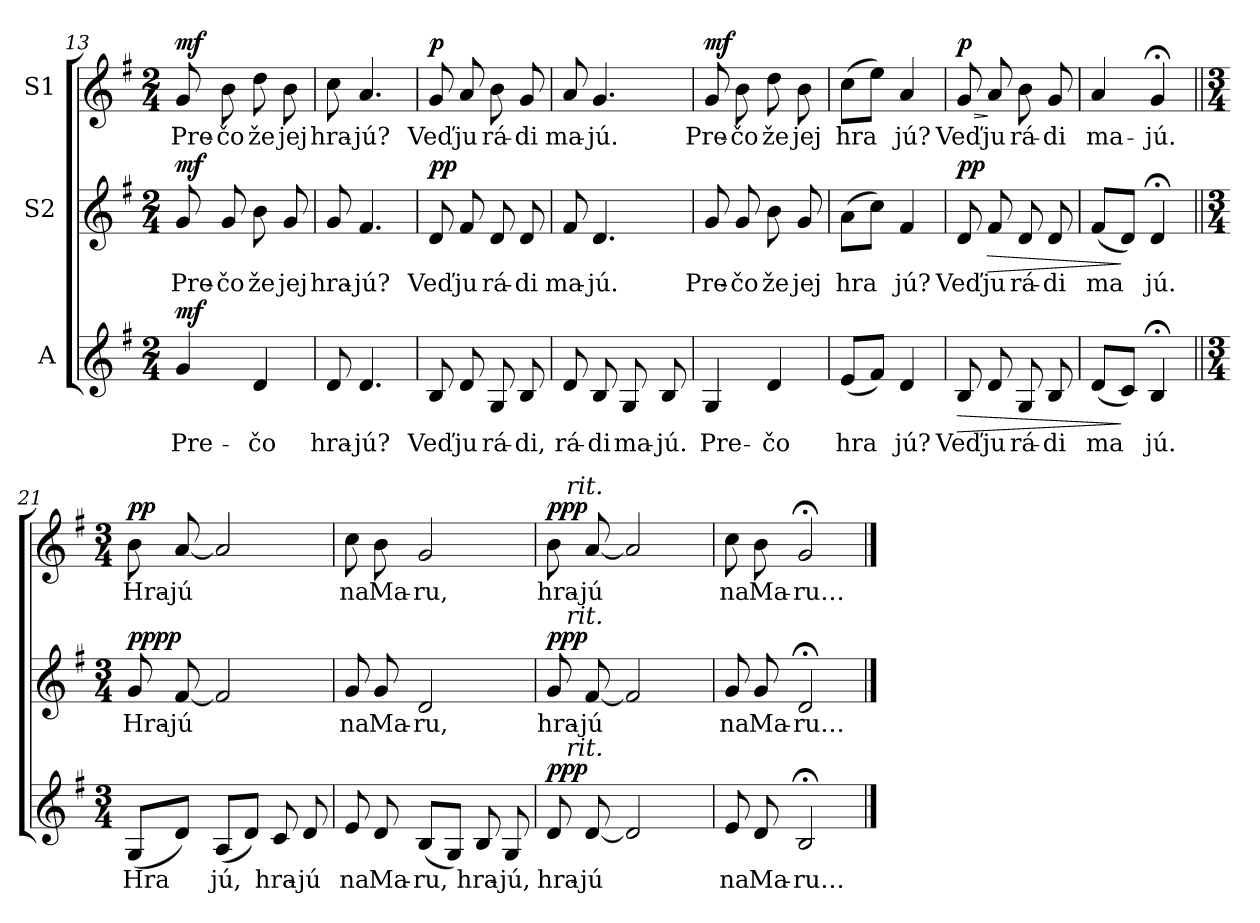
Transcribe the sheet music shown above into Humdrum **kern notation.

**kern	**text	**dynam	**kern	**text	**dynam	**kern	**text	**dynam
*part3	*part3	*part3	*part2	*part2	*part2	*part1	*part1	*part1
*staff3	*staff3	*staff3	*staff2	*staff2	*staff2	*staff1	*staff1	*staff1
*I"A	*	*	*I"S2	*	*	*I"S1	*	*
*clefG2	*	*	*clefG2	*	*	*clefG2	*	*
*k[f#]	*	*	*k[f#]	*	*	*k[f#]	*	*
*G:	*	*	*G:	*	*	*G:	*	*
*M2/4	*	*	*M2/4	*	*	*M2/4	*	*
=13	=13	=13	=13	=13	=13	=13	=13	=13
!	!LO:LY:b:rj	!LO:DY:a	!	!LO:LY:b:rj	!LO:DY:a	!	!LO:LY:b:rj	!LO:DY:a
4g/	Pre-	mf	8g/	Pre-	mf	8g/	Pre-	mf
!	!	!	!	!LO:LY:b:rj	!	!	!LO:LY:b:rj	!
.	.	.	8g/	-čo	.	8b\	-čo	.
!	!LO:LY:b:rj	!	!	!LO:LY:b:rj	!	!	!LO:LY:b:rj	!
4d/	-čo	.	8b\	že	.	8dd\	že	.
!	!	!	!	!LO:LY:b:rj	!	!	!LO:LY:b:rj	!
.	.	.	8g/	jej	.	8b\	jej	.
=14	=14	=14	=14	=14	=14	=14	=14	=14
!	!LO:LY:b:rj	!	!	!LO:LY:b:rj	!	!	!LO:LY:b:rj	!
8d/	hra-	.	8g/	hra-	.	8cc\	hra-	.
!	!LO:LY:b:rj	!	!	!LO:LY:b:rj	!	!	!LO:LY:b:rj	!
4.d/	-jú?	.	4.f#/	-jú?	.	4.a/	-jú?	.
=15	=15	=15	=15	=15	=15	=15	=15	=15
!	!LO:LY:b:rj	!	!	!LO:LY:b:rj	!LO:DY:a	!	!LO:LY:b:rj	!
!	!	!	!	!	!LO:DY:n=1:b	!	!	!LO:DY:a
8B/	Veď	.	8d/	Veď	p p	8g/	Veď	p
!	!LO:LY:b:rj	!	!	!LO:LY:b:rj	!	!	!LO:LY:b:rj	!
8d/	ju	.	8f#/	ju	.	8a/	ju	.
!	!LO:LY:b:rj	!	!	!LO:LY:b:rj	!	!	!LO:LY:b:rj	!
8G/	rá-	.	8d/	rá-	.	8b\	rá-	.
!	!LO:LY:b:rj	!	!	!LO:LY:b:rj	!	!	!LO:LY:b:rj	!
8B/	-di,	.	8d/	-di	.	8g/	-di	.
=16	=16	=16	=16	=16	=16	=16	=16	=16
!	!LO:LY:b:rj	!	!	!LO:LY:b:rj	!	!	!LO:LY:b:rj	!
8d/	rá-	.	8f#/	ma-	.	8a/	ma-	.
!	!LO:LY:b:rj	!	!	!LO:LY:b:rj	!	!	!LO:LY:b:rj	!
8B/	-di	.	4.d/	-jú.	.	4.g/	-jú.	.
!	!LO:LY:b:rj	!	!	!	!	!	!	!
8G/	ma-	.	.	.	.	.	.	.
!	!LO:LY:b:rj	!	!	!	!	!	!	!
8B/	-jú.	.	.	.	.	.	.	.
=17	=17	=17	=17	=17	=17	=17	=17	=17
!	!LO:LY:b:rj	!	!	!LO:LY:b:rj	!LO:DY:a	!	!LO:LY:b:rj	!
!	!	!	!	!	!LO:DY:n=1:b	!	!	!LO:DY:a
4G/	Pre-	.	8g/	Pre-	mf mf	8g/	Pre-	mf
!	!	!	!	!LO:LY:b:rj	!	!	!LO:LY:b:rj	!
.	.	.	8g/	-čo	.	8b\	-čo	.
!	!LO:LY:b:rj	!	!	!LO:LY:b:rj	!	!	!LO:LY:b:rj	!
4d/	-čo	.	8b\	že	.	8dd\	že	.
!	!	!	!	!LO:LY:b:rj	!	!	!LO:LY:b:rj	!
.	.	.	8g/	jej	.	8b\	jej	.
=18	=18	=18	=18	=18	=18	=18	=18	=18
!	!LO:LY:b:rj	!	!	!LO:LY:b:rj	!	!	!LO:LY:b:rj	!
(<8e/L	hra-	.	(>8a\L	hra-	.	(>8cc\L	hra-	.
!	!LO:LY:b:rj	!	!	!LO:LY:b:rj	!	!	!LO:LY:b:rj	!
8f#/J)	--	.	8cc\J)	--	.	8ee\J)	--	.
!	!LO:LY:b:rj	!	!	!LO:LY:b:rj	!	!	!LO:LY:b:rj	!
4d/	-jú?	.	4f#/	-jú?	.	4a/	-jú?	.
!!LO:PB:g=z
=19	=19	=19	=19	=19	=19	=19	=19	=19
!	!LO:LY:b:rj	!LO:HP:b	!	!LO:LY:b:rj	!LO:HP:b	!	!LO:LY:b:rj	!LO:HP:b
!	!	!	!	!	!LO:DY:n=1:a	!	!	!
!	!	!	!	!	!LO:DY:n=2:b	!	!	!LO:DY:n=1:a
8B/	Veď	>	8d/	Veď	> p p	8g/	Veď	> p
!	!LO:LY:b:rj	!	!	!LO:LY:b:rj	!	!	!LO:LY:b:rj	!
8d/	ju	.	8f#/	ju	.	8a/	ju	]
!	!LO:LY:b:rj	!	!	!LO:LY:b:rj	!	!	!LO:LY:b:rj	!
8G/	rá-	.	8d/	rá-	.	8b\	rá-	.
!	!LO:LY:b:rj	!	!	!LO:LY:b:rj	!	!	!LO:LY:b:rj	!
8B/	-di	.	8d/	-di	.	8g/	-di	.
=20	=20	=20	=20	=20	=20	=20	=20	=20
!	!LO:LY:b:rj	!	!	!LO:LY:b:rj	!	!	!LO:LY:b:rj	!
(<8d/L	ma-	.	(<8f#/L	ma-	.	4a/	ma-	.
!	!LO:LY:b:rj	!	!	!LO:LY:b:rj	!	!	!	!
8c/J)	--	]	8d/J)	--	]	.	.	.
!	!LO:LY:b:rj	!	!	!LO:LY:b:rj	!	!	!LO:LY:b:rj	!
4B;</	-jú.	.	4d;</	-jú.	.	4g;</	-jú.	.
=21||	=21||	=21||	=21||	=21||	=21||	=21||	=21||	=21||
*M3/4	*	*	*M3/4	*	*	*M3/4	*	*
!	!LO:LY:b:rj	!	!	!LO:LY:b:rj	!LO:DY:a	!	!LO:LY:b:rj	!
!	!	!	!	!	!LO:DY:n=1:b	!	!	!LO:DY:a
(>8G/L	Hra-	.	8g/	Hra-	pp pp	8b\	Hra-	pp
!	!LO:LY:b:rj	!	!	!LO:LY:b:rj	!	!	!LO:LY:b:rj	!
8d/J)	--	.	[<8f#/	-jú	.	[<8a/	-jú	.
!	!LO:LY:b:rj	!	!	!LO:LY:b:rj	!	!	!LO:LY:b:rj	!
(>8A/L	-jú,	.	2f#/]	.	.	2a/]	.	.
!	!LO:LY:b:rj	!	!	!	!	!	!	!
8d/J)	.	.	.	.	.	.	.	.
!	!LO:LY:b:rj	!	!	!	!	!	!	!
8c/	hra-	.	.	.	.	.	.	.
!	!LO:LY:b:rj	!	!	!	!	!	!	!
8d/	-jú	.	.	.	.	.	.	.
=22	=22	=22	=22	=22	=22	=22	=22	=22
!	!LO:LY:b:rj	!	!	!LO:LY:b:rj	!	!	!LO:LY:b:rj	!
8e/	na	.	8g/	na	.	8cc\	na	.
!	!LO:LY:b:rj	!	!	!LO:LY:b:rj	!	!	!LO:LY:b:rj	!
8d/	Ma-	.	8g/	Ma-	.	8b\	Ma-	.
!	!LO:LY:b:rj	!	!	!LO:LY:b:rj	!	!	!LO:LY:b:rj	!
(>8B/L	-ru,	.	2d/	-ru,	.	2g/	-ru,	.
!	!LO:LY:b:rj	!	!	!	!	!	!	!
8G/J)	.	.	.	.	.	.	.	.
!	!LO:LY:b:rj	!	!	!	!	!	!	!
8B/	hra-	.	.	.	.	.	.	.
!	!LO:LY:b:rj	!	!	!	!	!	!	!
8G/	-jú,	.	.	.	.	.	.	.
=23	=23	=23	=23	=23	=23	=23	=23	=23
!	!LO:LY:b:rj	!LO:DY:a	!	!LO:LY:b:rj	!LO:DY:a	!	!LO:LY:b:rj	!LO:DY:a
*^	*	*	*^	*	*	*^	*	*
8d/	16ryy	hra-	ppp	8g/	16ryy	hra-	ppp	8b\	16ryy	hra-	ppp
!	!	!	!	!	!	!	!	!	!LO:TX:a:i:t=rit.	!	!
!	!	!	!	!	!LO:TX:a:i:t=rit.	!	!	!	!	!	!
!	!LO:TX:a:i:t=rit.	!	!	!	!	!	!	!	!	!	!
.	2ryy	.	.	.	2ryy	.	.	.	2ryy	.	.
!	!	!LO:LY:b:rj	!	!	!	!LO:LY:b:rj	!	!	!	!LO:LY:b:rj	!
[<8d/	.	-jú	.	[<8f#/	.	-jú	.	[<8a/	.	-jú	.
!	!	!LO:LY:b:rj	!	!	!	!LO:LY:b:rj	!	!	!	!LO:LY:b:rj	!
2d/]	.	.	.	2f#/]	.	.	.	2a/]	.	.	.
.	8.ryy	.	.	.	8.ryy	.	.	.	8.ryy	.	.
=24	=24	=24	=24	=24	=24	=24	=24	=24	=24	=24	=24
!	!	!LO:LY:b:rj	!	!	!	!LO:LY:b:rj	!	!	!	!LO:LY:b:rj	!
*v	*v	*	*	*	*	*	*	*v	*v	*	*
*	*	*	*v	*v	*	*	*	*	*
8e/	na	.	8g/	na	.	8cc\	na	.
!	!LO:LY:b:rj	!	!	!LO:LY:b:rj	!	!	!LO:LY:b:rj	!
8d/	Ma-	.	8g/	Ma-	.	8b\	Ma-	.
!	!LO:LY:b:rj	!	!	!LO:LY:b:rj	!	!	!LO:LY:b:rj	!
2B;</	-ru…	.	2d;</	-ru…	.	2g;</	-ru…	.
==	==	==	==	==	==	==	==	==
*-	*-	*-	*-	*-	*-	*-	*-	*-
